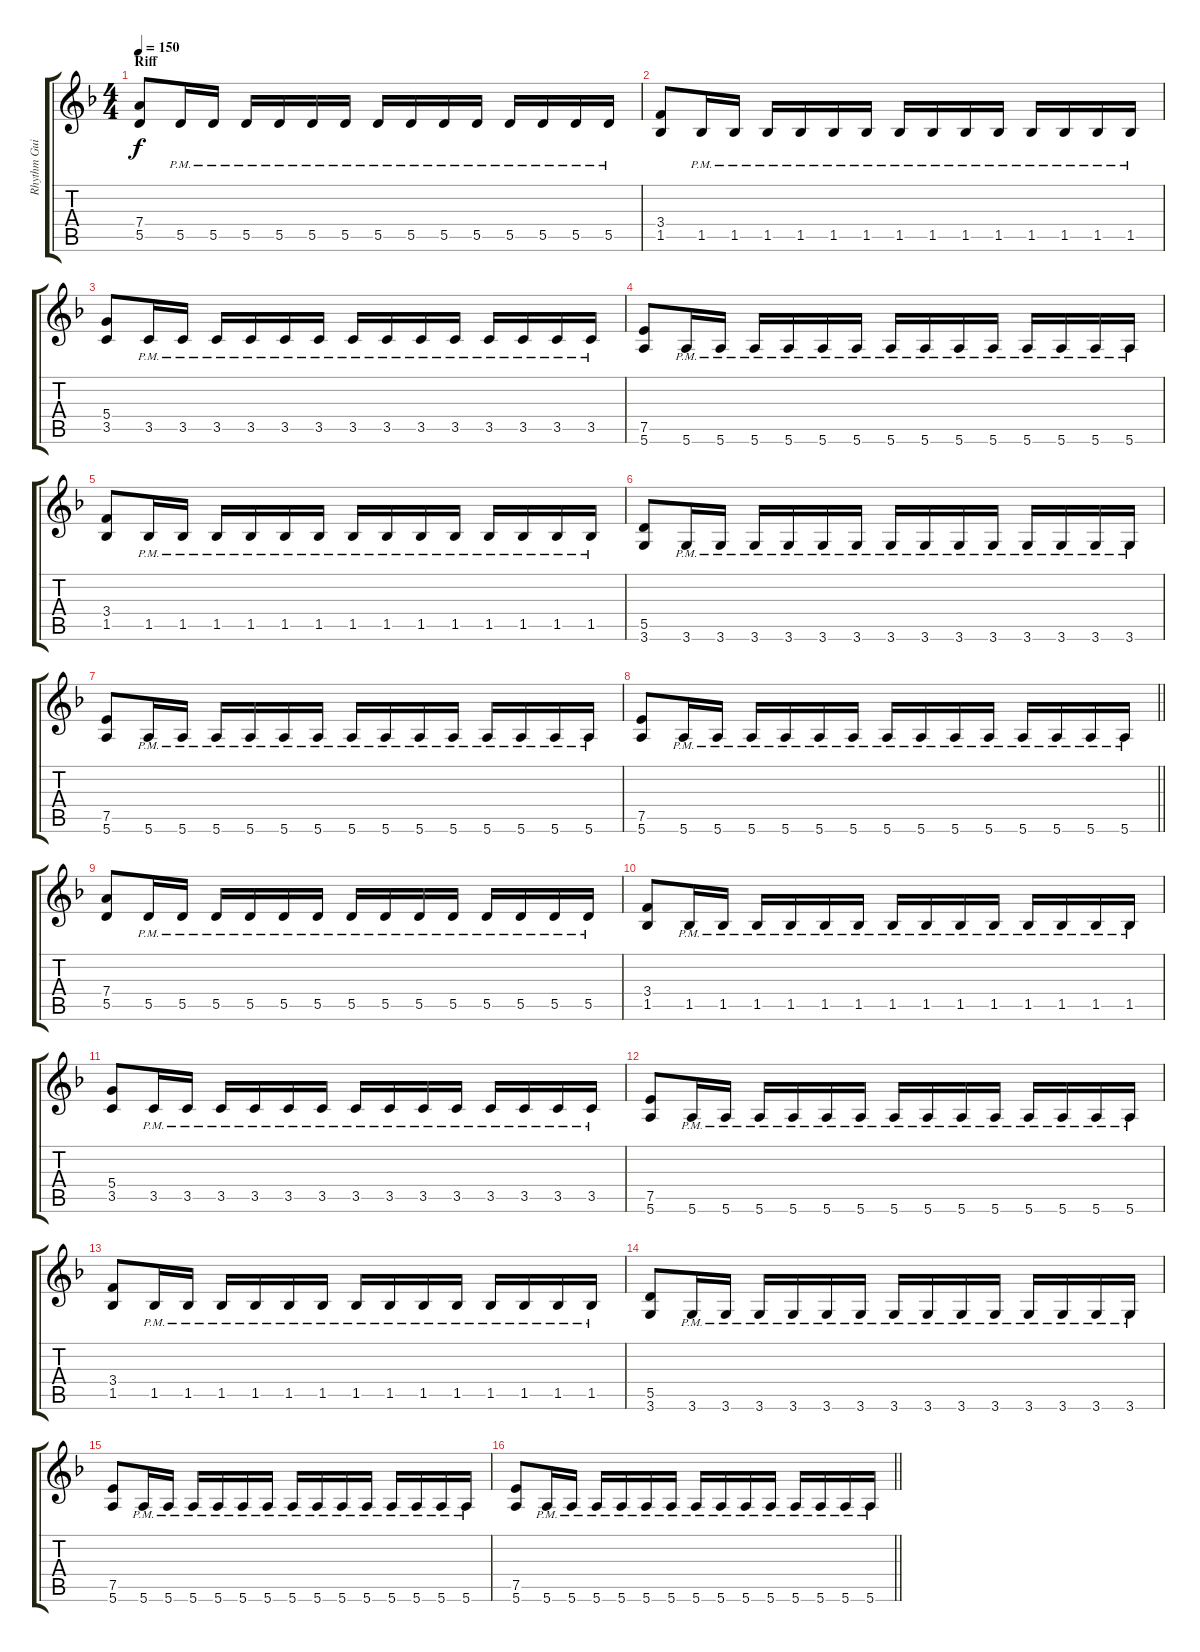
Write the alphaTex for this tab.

\track ("Rhythm Guitar 2: Mikael Bakajev" "Rhythm Gui") {instrument distortionguitar}
\staff {score tabs}
\tuning (E4 B3 G3 D3 A2 E2) {hide}
\ts (4 4)
\section ("" "Riff")
\tempo 150
\clef g2
\ks dminor
(7.4 5.5).8{dy f} 5.5{pm}.16 5.5{pm}.16 5.5{pm}.16 5.5{pm}.16 5.5{pm}.16 5.5{pm}.16 5.5{pm}.16 5.5{pm}.16 5.5{pm}.16 5.5{pm}.16 5.5{pm}.16 5.5{pm}.16 5.5{pm}.16 5.5{pm}.16 |
(3.4 1.5).8 1.5{pm}.16 1.5{pm}.16 1.5{pm}.16 1.5{pm}.16 1.5{pm}.16 1.5{pm}.16 1.5{pm}.16 1.5{pm}.16 1.5{pm}.16 1.5{pm}.16 1.5{pm}.16 1.5{pm}.16 1.5{pm}.16 1.5{pm}.16 |
(5.4 3.5).8 3.5{pm}.16 3.5{pm}.16 3.5{pm}.16 3.5{pm}.16 3.5{pm}.16 3.5{pm}.16 3.5{pm}.16 3.5{pm}.16 3.5{pm}.16 3.5{pm}.16 3.5{pm}.16 3.5{pm}.16 3.5{pm}.16 3.5{pm}.16 |
(7.5 5.6).8 5.6{pm}.16 5.6{pm}.16 5.6{pm}.16 5.6{pm}.16 5.6{pm}.16 5.6{pm}.16 5.6{pm}.16 5.6{pm}.16 5.6{pm}.16 5.6{pm}.16 5.6{pm}.16 5.6{pm}.16 5.6{pm}.16 5.6{pm}.16 |
(3.4 1.5).8 1.5{pm}.16 1.5{pm}.16 1.5{pm}.16 1.5{pm}.16 1.5{pm}.16 1.5{pm}.16 1.5{pm}.16 1.5{pm}.16 1.5{pm}.16 1.5{pm}.16 1.5{pm}.16 1.5{pm}.16 1.5{pm}.16 1.5{pm}.16 |
(5.5 3.6).8 3.6{pm}.16 3.6{pm}.16 3.6{pm}.16 3.6{pm}.16 3.6{pm}.16 3.6{pm}.16 3.6{pm}.16 3.6{pm}.16 3.6{pm}.16 3.6{pm}.16 3.6{pm}.16 3.6{pm}.16 3.6{pm}.16 3.6{pm}.16 |
(7.5 5.6).8 5.6{pm}.16 5.6{pm}.16 5.6{pm}.16 5.6{pm}.16 5.6{pm}.16 5.6{pm}.16 5.6{pm}.16 5.6{pm}.16 5.6{pm}.16 5.6{pm}.16 5.6{pm}.16 5.6{pm}.16 5.6{pm}.16 5.6{pm}.16 |
\barLineRight lightlight
(7.5 5.6).8 5.6{pm}.16 5.6{pm}.16 5.6{pm}.16 5.6{pm}.16 5.6{pm}.16 5.6{pm}.16 5.6{pm}.16 5.6{pm}.16 5.6{pm}.16 5.6{pm}.16 5.6{pm}.16 5.6{pm}.16 5.6{pm}.16 5.6{pm}.16 |
(7.4 5.5).8 5.5{pm}.16 5.5{pm}.16 5.5{pm}.16 5.5{pm}.16 5.5{pm}.16 5.5{pm}.16 5.5{pm}.16 5.5{pm}.16 5.5{pm}.16 5.5{pm}.16 5.5{pm}.16 5.5{pm}.16 5.5{pm}.16 5.5{pm}.16 |
(3.4 1.5).8 1.5{pm}.16 1.5{pm}.16 1.5{pm}.16 1.5{pm}.16 1.5{pm}.16 1.5{pm}.16 1.5{pm}.16 1.5{pm}.16 1.5{pm}.16 1.5{pm}.16 1.5{pm}.16 1.5{pm}.16 1.5{pm}.16 1.5{pm}.16 |
(5.4 3.5).8 3.5{pm}.16 3.5{pm}.16 3.5{pm}.16 3.5{pm}.16 3.5{pm}.16 3.5{pm}.16 3.5{pm}.16 3.5{pm}.16 3.5{pm}.16 3.5{pm}.16 3.5{pm}.16 3.5{pm}.16 3.5{pm}.16 3.5{pm}.16 |
(7.5 5.6).8 5.6{pm}.16 5.6{pm}.16 5.6{pm}.16 5.6{pm}.16 5.6{pm}.16 5.6{pm}.16 5.6{pm}.16 5.6{pm}.16 5.6{pm}.16 5.6{pm}.16 5.6{pm}.16 5.6{pm}.16 5.6{pm}.16 5.6{pm}.16 |
(3.4 1.5).8 1.5{pm}.16 1.5{pm}.16 1.5{pm}.16 1.5{pm}.16 1.5{pm}.16 1.5{pm}.16 1.5{pm}.16 1.5{pm}.16 1.5{pm}.16 1.5{pm}.16 1.5{pm}.16 1.5{pm}.16 1.5{pm}.16 1.5{pm}.16 |
(5.5 3.6).8 3.6{pm}.16 3.6{pm}.16 3.6{pm}.16 3.6{pm}.16 3.6{pm}.16 3.6{pm}.16 3.6{pm}.16 3.6{pm}.16 3.6{pm}.16 3.6{pm}.16 3.6{pm}.16 3.6{pm}.16 3.6{pm}.16 3.6{pm}.16 |
(7.5 5.6).8 5.6{pm}.16 5.6{pm}.16 5.6{pm}.16 5.6{pm}.16 5.6{pm}.16 5.6{pm}.16 5.6{pm}.16 5.6{pm}.16 5.6{pm}.16 5.6{pm}.16 5.6{pm}.16 5.6{pm}.16 5.6{pm}.16 5.6{pm}.16 |
\barLineRight lightlight
(7.5 5.6).8 5.6{pm}.16 5.6{pm}.16 5.6{pm}.16 5.6{pm}.16 5.6{pm}.16 5.6{pm}.16 5.6{pm}.16 5.6{pm}.16 5.6{pm}.16 5.6{pm}.16 5.6{pm}.16 5.6{pm}.16 5.6{pm}.16 5.6{pm}.16
